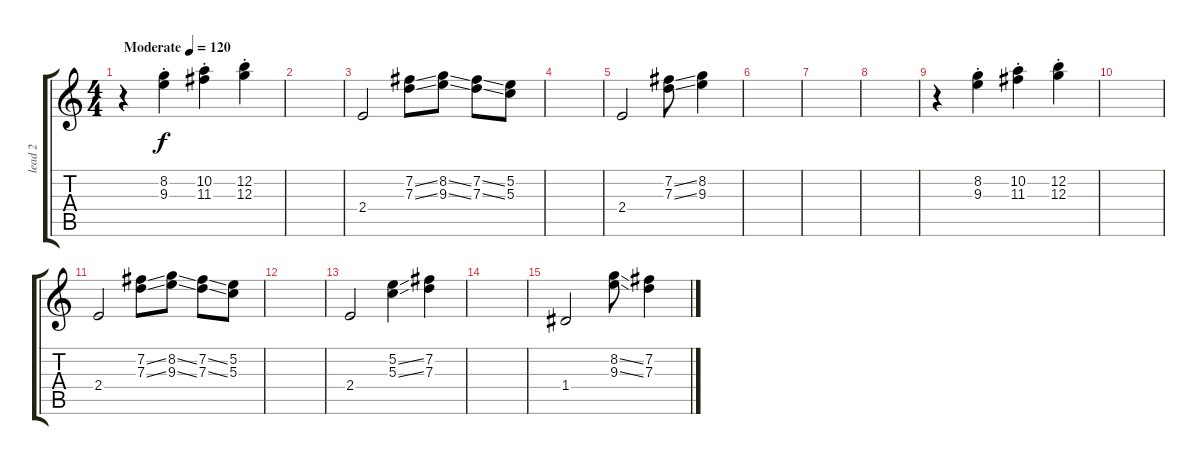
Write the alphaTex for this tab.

\track ("lead 2" "lead 2") {instrument electricguitarjazz}
\staff {score tabs}
\tuning (E4 B3 G3 D3 A2 E2) {hide}
\ts (4 4)
\tempo (120 "Moderate")
\clef g2
\ks c
r.4{dy f instrument electricguitarjazz} (8.2 9.3{st}).4 (10.2 11.3{st}).4 (12.2 12.3{st}).4 |
|
2.4.2 (7.2{ss} 7.3{ss}).8 (8.2{ss} 9.3{ss}).8 (7.2{ss} 7.3{ss}).8 (5.2 5.3).8 |
|
2.4.2 (7.2{ss} 7.3{ss}).8 (8.2 9.3).4 |
|
|
|
r.4 (8.2 9.3{st}).4 (10.2 11.3{st}).4 (12.2 12.3{st}).4 |
|
2.4.2 (7.2{ss} 7.3{ss}).8 (8.2{ss} 9.3{ss}).8 (7.2{ss} 7.3{ss}).8 (5.2 5.3).8 |
|
2.4.2 (5.2{ss} 5.3{ss}).4 (7.2 7.3).4 |
|
1.4.2 (8.2{ss} 9.3{ss}).8 (7.2 7.3).4
